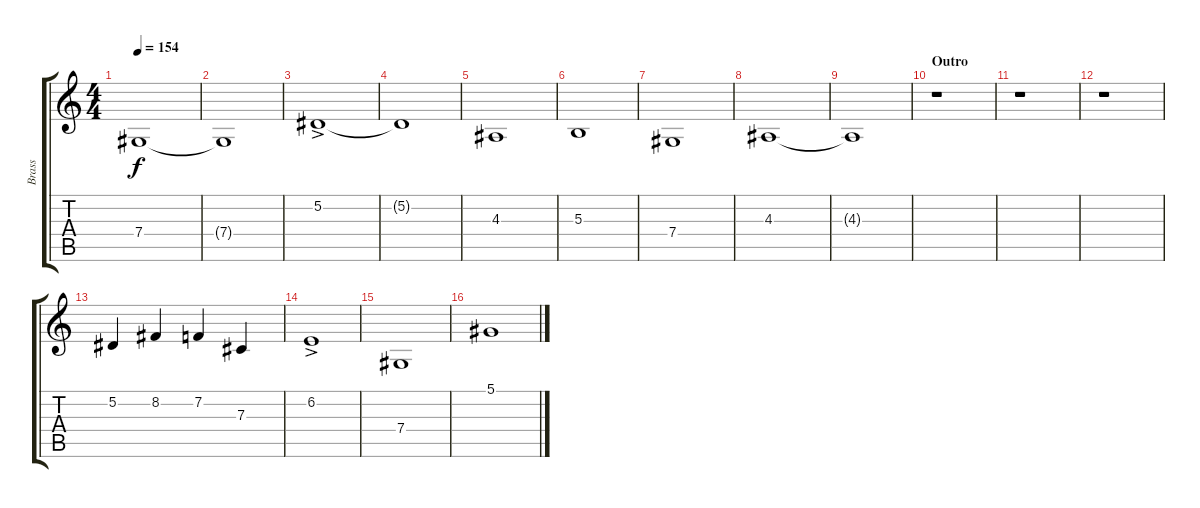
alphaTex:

\track ("Brass" "Brass") {instrument brasssection}
\staff {score tabs}
\tuning (Eb4 Bb3 Gb3 Db3 Ab2 Eb2) {hide}
\ts (4 4)
\tempo 154
\clef g2
\ks c
7.4.1{dy f} |
7.4{t}.1 |
5.2{ac}.1 |
5.2{t}.1 |
4.3.1 |
5.3.1 |
7.4.1 |
4.3.1 |
4.3{t}.1 |
\section ("" "Outro")
r.1 |
r.1 |
r.1 |
5.2.4 8.2.4 7.2.4 7.3.4 |
6.2{ac}.1 |
7.4.1 |
5.1.1
